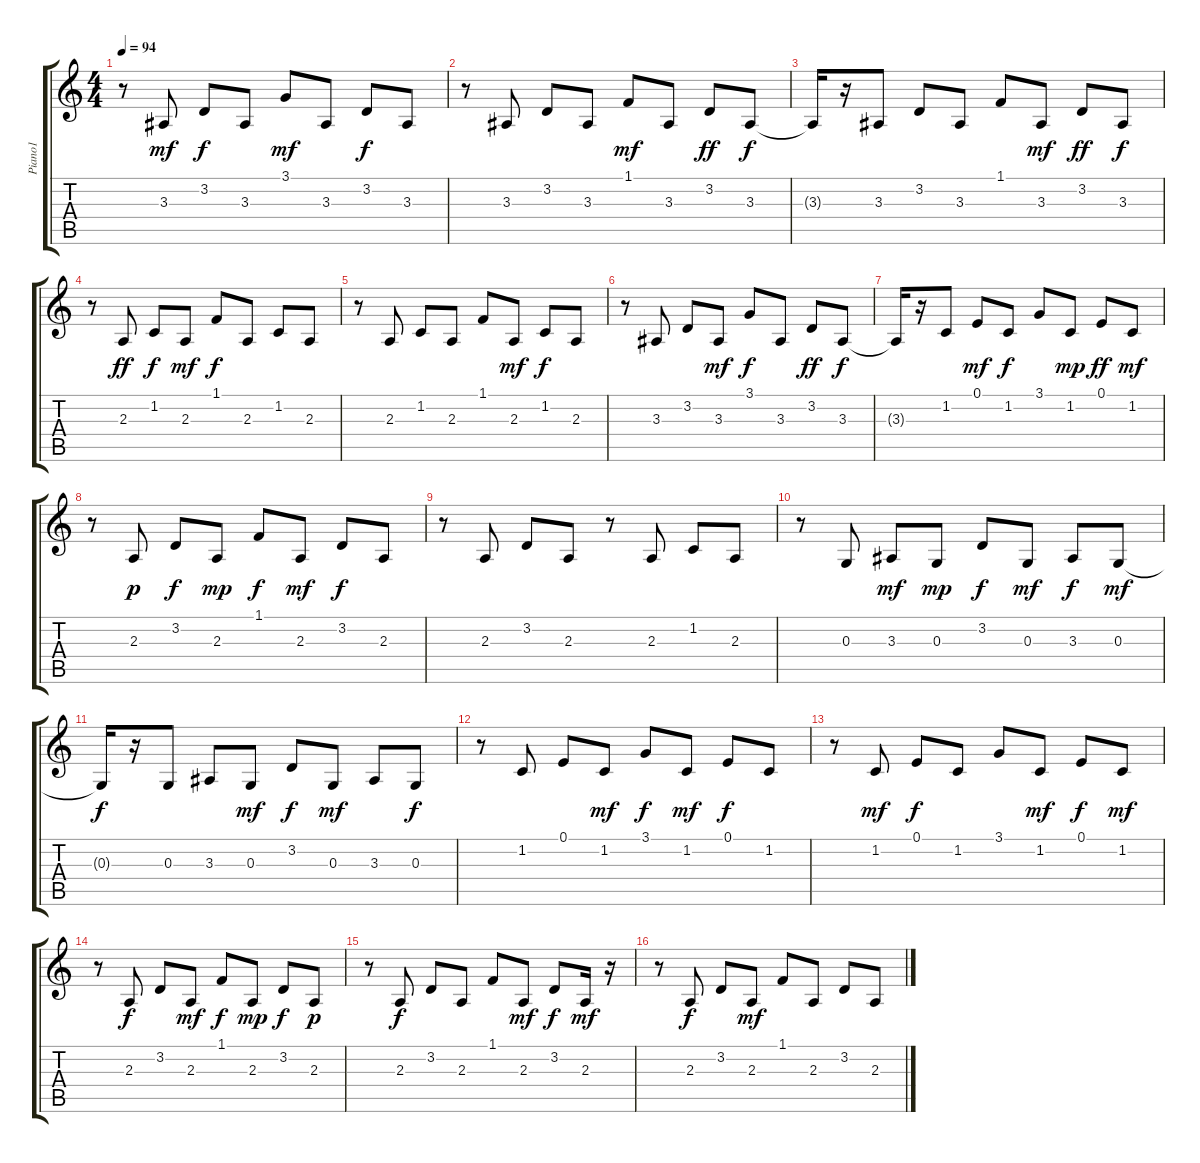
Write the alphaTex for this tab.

\track ("Piano1                  " "Piano1    ") {instrument acousticgrandpiano}
\staff {score tabs}
\tuning (E4 B3 G3 D3 A2 E2) {hide}
\ts (4 4)
\tempo 94
\clef g2
\ks c
r.8{dy mf} 3.3.8 3.2.8{dy f} 3.3.8 3.1.8{dy mf} 3.3.8 3.2.8{dy f} 3.3.8 |
r.8 3.3.8 3.2.8 3.3.8 1.1.8{dy mf} 3.3.8 3.2.8{dy ff} 3.3.8{dy f} |
3.3{t}.16 r.16 3.3.8 3.2.8 3.3.8 1.1.8 3.3.8{dy mf} 3.2.8{dy ff} 3.3.8{dy f} |
r.8 2.3.8{dy ff} 1.2.8{dy f} 2.3.8{dy mf} 1.1.8{dy f} 2.3.8 1.2.8 2.3.8 |
r.8 2.3.8 1.2.8 2.3.8 1.1.8 2.3.8{dy mf} 1.2.8{dy f} 2.3.8 |
r.8 3.3.8 3.2.8 3.3.8{dy mf} 3.1.8{dy f} 3.3.8 3.2.8{dy ff} 3.3.8{dy f} |
3.3{t}.16 r.16 1.2.8 0.1.8{dy mf} 1.2.8{dy f} 3.1.8 1.2.8{dy mp} 0.1.8{dy ff} 1.2.8{dy mf} |
r.8 2.3.8{dy p} 3.2.8{dy f} 2.3.8{dy mp} 1.1.8{dy f} 2.3.8{dy mf} 3.2.8{dy f} 2.3.8 |
r.8 2.3.8 3.2.8 2.3.8 r.8 2.3.8 1.2.8 2.3.8 |
r.8 0.3.8 3.3.8{dy mf} 0.3.8{dy mp} 3.2.8{dy f} 0.3.8{dy mf} 3.3.8{dy f} 0.3.8{dy mf} |
0.3{t}.16{dy f} r.16 0.3.8 3.3.8 0.3.8{dy mf} 3.2.8{dy f} 0.3.8{dy mf} 3.3.8 0.3.8{dy f} |
r.8 1.2.8 0.1.8 1.2.8{dy mf} 3.1.8{dy f} 1.2.8{dy mf} 0.1.8{dy f} 1.2.8 |
r.8 1.2.8{dy mf} 0.1.8{dy f} 1.2.8 3.1.8 1.2.8{dy mf} 0.1.8{dy f} 1.2.8{dy mf} |
r.8 2.3.8{dy f} 3.2.8 2.3.8{dy mf} 1.1.8{dy f} 2.3.8{dy mp} 3.2.8{dy f} 2.3.8{dy p} |
r.8 2.3.8{dy f} 3.2.8 2.3.8 1.1.8 2.3.8{dy mf} 3.2.8{dy f} 2.3.16{dy mf} r.16 |
r.8 2.3.8{dy f} 3.2.8 2.3.8{dy mf} 1.1.8 2.3.8 3.2.8 2.3.8
